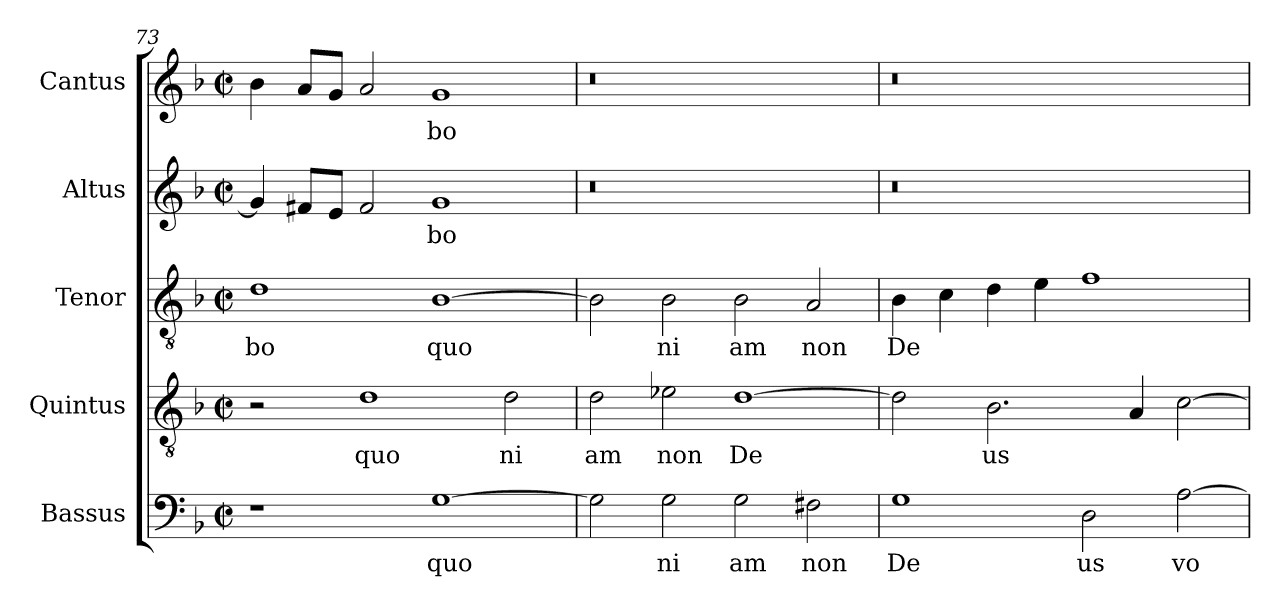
**kern	**text	**kern	**text	**kern	**text	**kern	**text	**kern	**text
*part5	*part5	*part4	*part4	*part3	*part3	*part2	*part2	*part1	*part1
*staff5	*staff5	*staff4	*staff4	*staff3	*staff3	*staff2	*staff2	*staff1	*staff1
*I"Bassus	*	*I"Quintus	*	*I"Tenor	*	*I"Altus	*	*I"Cantus	*
*clefF4	*	*clefGv2	*	*clefGv2	*	*clefG2	*	*clefG2	*
*k[b-]	*	*k[b-]	*	*k[b-]	*	*k[b-]	*	*k[b-]	*
*F:	*	*F:	*	*F:	*	*F:	*	*F:	*
*M2/2	*	*M2/2	*	*M2/2	*	*M2/2	*	*M2/2	*
*met(c|)	*	*met(c|)	*	*met(c|)	*	*met(c|)	*	*met(c|)	*
=73	=73	=73	=73	=73	=73	=73	=73	=73	=73
!	!	!	!	!	!LO:LY:b	!	!LO:LY:b	!	!LO:LY:b:cj
1r	.	2r	.	1d	-bo	4g/]	--	4b-\	.
!	!	!	!	!	!	!	!LO:LY:b	!	!LO:LY:b:cj
.	.	.	.	.	.	8f#/L	--	8a/L	.
!	!	!	!	!	!	!	!LO:LY:b	!	!LO:LY:b:cj
.	.	.	.	.	.	8e/J	--	8g/J	.
!	!	!	!LO:LY:b	!	!	!	!LO:LY:b	!	!LO:LY:b:cj
.	.	1d	quo	.	.	2f#/	--	2a/	.
!	!LO:LY:b:cj	!	!	!	!LO:LY:b	!	!LO:LY:b	!	!LO:LY:b:cj
[<1G	quo-	.	.	[<1B-	quo-	1g	-bo	1g	bo
!	!	!	!LO:LY:b	!	!	!	!	!	!
.	.	2d\	ni	.	.	.	.	.	.
!!LO:LB:g=z
=74	=74	=74	=74	=74	=74	=74	=74	=74	=74
!	!LO:LY:b:cj	!	!LO:LY:b	!	!LO:LY:b	!	!	!	!
2G\]	--	2d\	am	2B-\]	--	0r	.	0r	.
!	!LO:LY:b:cj	!	!LO:LY:b	!	!LO:LY:b	!	!	!	!
2G\	-ni	2e-X\	non	2B-\	-ni	.	.	.	.
!	!LO:LY:b:cj	!	!LO:LY:b	!	!LO:LY:b	!	!	!	!
2G\	am	[>1d	De	2B-\	am	.	.	.	.
!	!LO:LY:b:cj	!	!	!	!LO:LY:b	!	!	!	!
2F#X\	non	.	.	2A/	non	.	.	.	.
=75	=75	=75	=75	=75	=75	=75	=75	=75	=75
!	!LO:LY:b:cj	!	!LO:LY:b	!	!LO:LY:b	!	!	!	!
1G	De	2d\]	.	4B-\	De	0r	.	0r	.
!	!	!	!	!	!LO:LY:b	!	!	!	!
.	.	.	.	4c\	.	.	.	.	.
!	!	!	!LO:LY:b	!	!LO:LY:b	!	!	!	!
.	.	2.B-\	us	4d\	.	.	.	.	.
!	!	!	!	!	!LO:LY:b	!	!	!	!
.	.	.	.	4e\	.	.	.	.	.
!	!LO:LY:b:cj	!	!	!	!LO:LY:b	!	!	!	!
2D\	us	.	.	1f	.	.	.	.	.
!	!	!	!LO:LY:b	!	!	!	!	!	!
.	.	4A/	.	.	.	.	.	.	.
!	!LO:LY:b:cj	!	!LO:LY:b	!	!	!	!	!	!
[>2A\	vo	[>2c\	.	.	.	.	.	.	.
=	=	=	=	=	=	=	=	=	=
*-	*-	*-	*-	*-	*-	*-	*-	*-	*-
